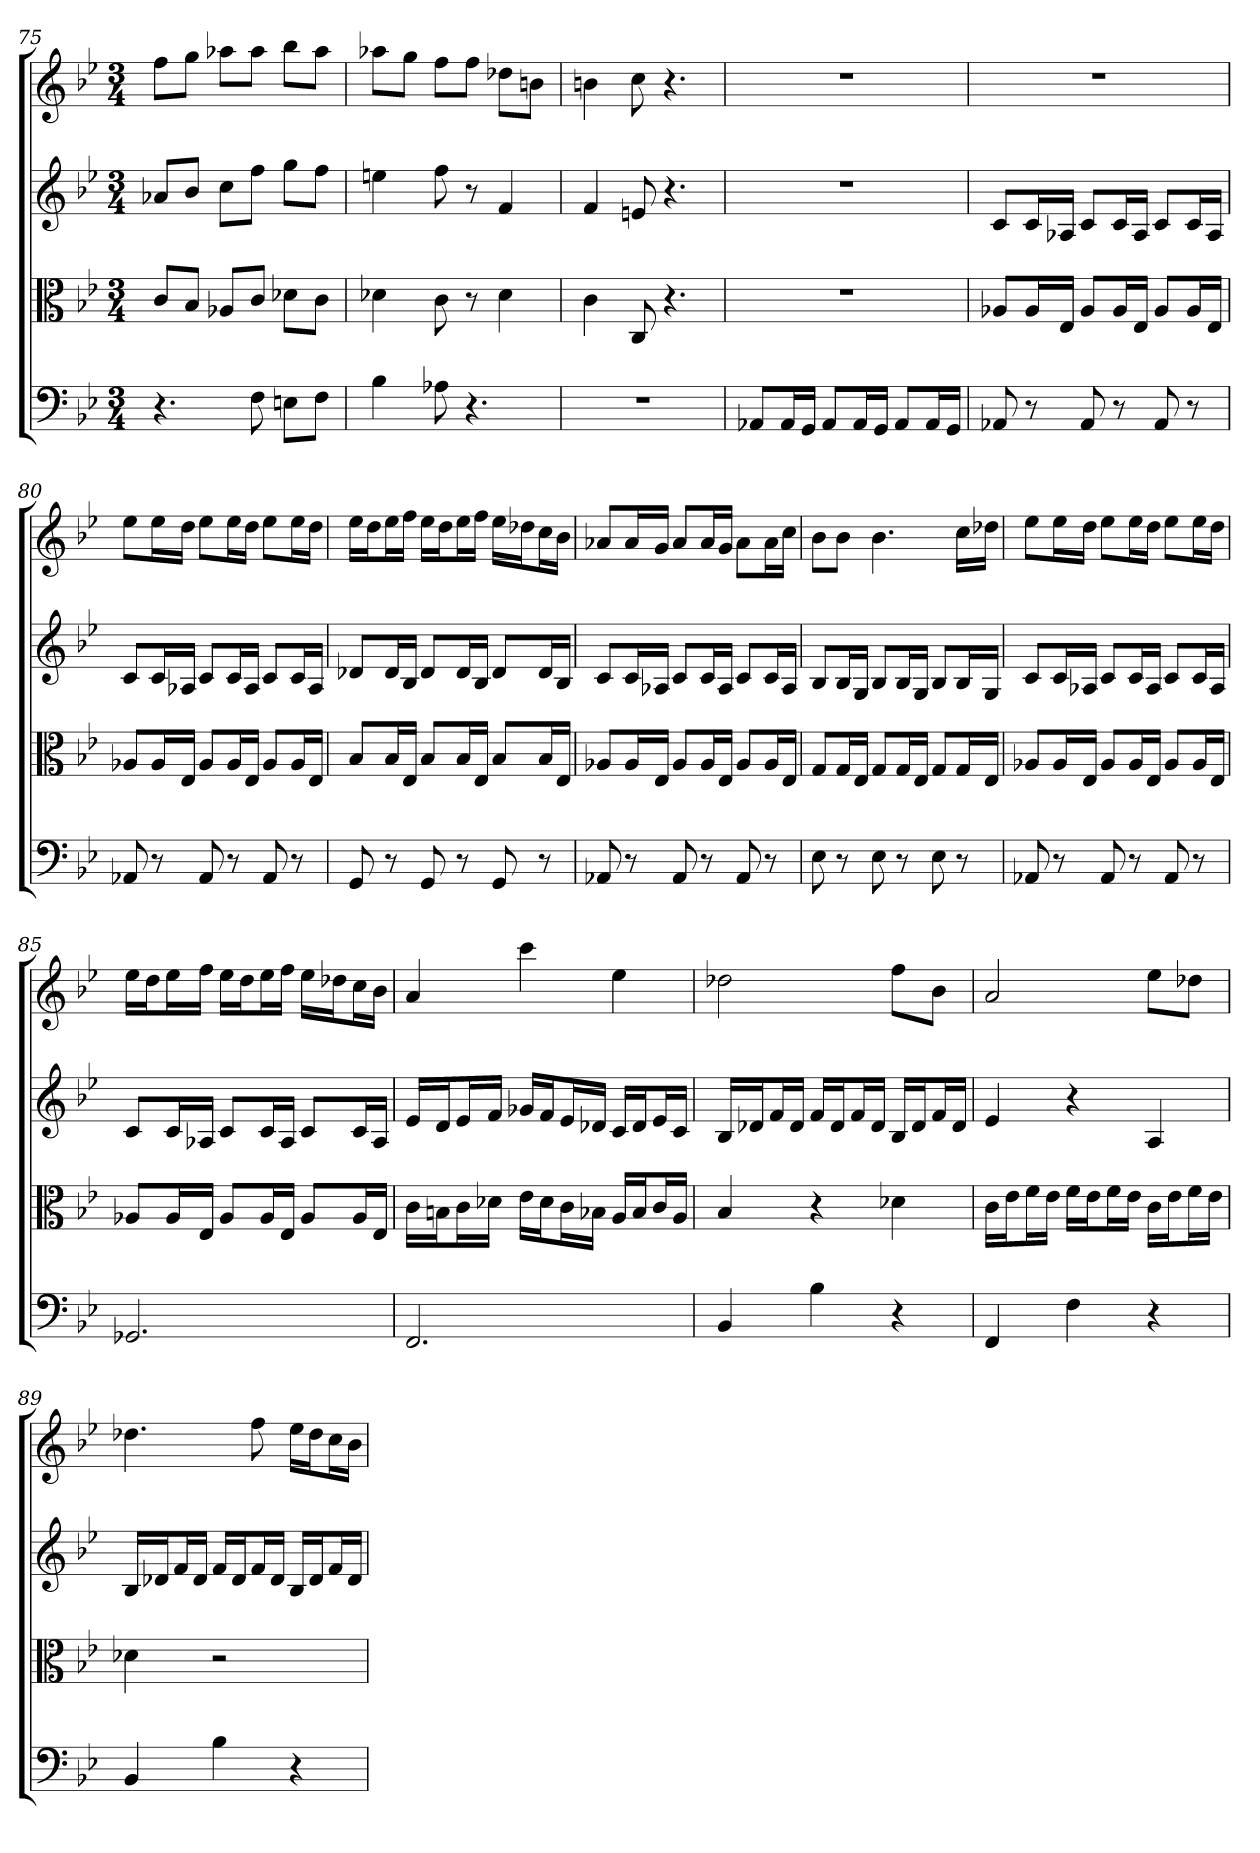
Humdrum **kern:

**kern	**kern	**kern	**kern
*part4	*part3	*part2	*part1
*staff4	*staff3	*staff2	*staff1
*clefF4	*clefC3	*	*
*k[b-e-]	*k[b-e-]	*k[b-e-]	*k[b-e-]
*B-:	*B-:	*B-:	*B-:
*M3/4	*M3/4	*M3/4	*M3/4
=75	=75	=75	=75
4.r	8c/L	8a-XL	8ffL
.	8B-/J	8b-J	8ggJ
.	8A-X/L	8ccL	8aa-XL
8F	8c/J	8ffJ	8aa-J
8En\L	8d-X\L	8ggL	8bb-L
8F\J	8c\J	8ffJ	8aa-J
=76	=76	=76	=76
4B-	4d-X	4een	8aa-XL
.	.	.	8ggJ
8A-X	8c	8ff	8ffL
4.r	8r	8r	8ffJ
.	4d-	4f	8dd-XL
.	.	.	8bnJ
=77	=77	=77	=77
2.r	4c	4f	4bn
.	8C	8en	8cc
.	4.r	4.r	4.r
=78	=78	=78	=78
8AA-X/L	2.r	2.r	2.r
16AA-/L	.	.	.
16GG/JJ	.	.	.
8AA-/L	.	.	.
16AA-/L	.	.	.
16GG/JJ	.	.	.
8AA-/L	.	.	.
16AA-/L	.	.	.
16GG/JJ	.	.	.
=79	=79	=79	=79
8AA-X	8A-X/L	8cL	2.r
8r	16A-/L	16cL	.
.	16E-/JJ	16A-XJJ	.
8AA-	8A-/L	8cL	.
8r	16A-/L	16cL	.
.	16E-/JJ	16A-JJ	.
8AA-	8A-/L	8cL	.
8r	16A-/L	16cL	.
.	16E-/JJ	16A-JJ	.
=80	=80	=80	=80
8AA-X	8A-X/L	8cL	8ee-L
8r	16A-/L	16cL	16ee-L
.	16E-/JJ	16A-XJJ	16ddJJ
8AA-	8A-/L	8cL	8ee-L
8r	16A-/L	16cL	16ee-L
.	16E-/JJ	16A-JJ	16ddJJ
8AA-	8A-/L	8cL	8ee-L
8r	16A-/L	16cL	16ee-L
.	16E-/JJ	16A-JJ	16ddJJ
=81	=81	=81	=81
8GG	8B-/L	8d-XL	16ee-LL
.	.	.	16ddJ
8r	16B-/L	16d-L	16ee-L
.	16E-/JJ	16B-JJ	16ffJJ
8GG	8B-/L	8d-L	16ee-LL
.	.	.	16ddJ
8r	16B-/L	16d-L	16ee-L
.	16E-/JJ	16B-JJ	16ffJJ
8GG	8B-/L	8d-L	16ee-LL
.	.	.	16dd-XJ
8r	16B-/L	16d-L	16ccL
.	16E-/JJ	16B-JJ	16b-JJ
=82	=82	=82	=82
8AA-X	8A-X/L	8cL	8a-XL
8r	16A-/L	16cL	16a-L
.	16E-/JJ	16A-XJJ	16gJJ
8AA-	8A-/L	8cL	8a-L
8r	16A-/L	16cL	16a-L
.	16E-/JJ	16A-JJ	16gJJ
8AA-	8A-/L	8cL	8a-L
8r	16A-/L	16cL	16a-L
.	16E-/JJ	16A-JJ	16ccJJ
=83	=83	=83	=83
8E-	8G/L	8B-L	8b-L
8r	16G/L	16B-L	8b-J
.	16E-/JJ	16GJJ	.
8E-	8G/L	8B-L	4.b-
8r	16G/L	16B-L	.
.	16E-/JJ	16GJJ	.
8E-	8G/L	8B-L	.
8r	16G/L	16B-L	16ccLL
.	16E-/JJ	16GJJ	16dd-XJJ
=84	=84	=84	=84
8AA-X	8A-X/L	8cL	8ee-L
8r	16A-/L	16cL	16ee-L
.	16E-/JJ	16A-XJJ	16ddJJ
8AA-	8A-/L	8cL	8ee-L
8r	16A-/L	16cL	16ee-L
.	16E-/JJ	16A-JJ	16ddJJ
8AA-	8A-/L	8cL	8ee-L
8r	16A-/L	16cL	16ee-L
.	16E-/JJ	16A-JJ	16ddJJ
=85	=85	=85	=85
2.GG-X	8A-X/L	8cL	16ee-LL
.	.	.	16ddJ
.	16A-/L	16cL	16ee-L
.	16E-/JJ	16A-XJJ	16ffJJ
.	8A-/L	8cL	16ee-LL
.	.	.	16ddJ
.	16A-/L	16cL	16ee-L
.	16E-/JJ	16A-JJ	16ffJJ
.	8A-/L	8cL	16ee-LL
.	.	.	16dd-XJ
.	16A-/L	16cL	16ccL
.	16E-/JJ	16A-JJ	16b-JJ
=86	=86	=86	=86
2.FF	16c\LL	16e-LL	4a
.	16Bn\J	16dJ	.
.	16c\L	16e-L	.
.	16d-X\JJ	16fJJ	.
.	16e-\LL	16g-XLL	4ccc
.	16d-\J	16fJ	.
.	16c\L	16e-L	.
.	16B-X\JJ	16d-XJJ	.
.	16A/LL	16cLL	4ee-
.	16B-/J	16d-J	.
.	16c/L	16e-L	.
.	16A/JJ	16cJJ	.
=87	=87	=87	=87
4BB-	4B-	16B-LL	2dd-X
.	.	16d-XJ	.
.	.	16fL	.
.	.	16d-JJ	.
4B-	4r	16fLL	.
.	.	16d-J	.
.	.	16fL	.
.	.	16d-JJ	.
4r	4d-X	16B-LL	8ffL
.	.	16d-J	.
.	.	16fL	8b-J
.	.	16d-JJ	.
=88	=88	=88	=88
4FF	16c\LL	4e-	2a
.	16e-\J	.	.
.	16f\L	.	.
.	16e-\JJ	.	.
4F	16f\LL	4r	.
.	16e-\J	.	.
.	16f\L	.	.
.	16e-\JJ	.	.
4r	16c\LL	4A	8ee-L
.	16e-\J	.	.
.	16f\L	.	8dd-XJ
.	16e-\JJ	.	.
=89	=89	=89	=89
4BB-	4d-X	16B-LL	4.dd-X
.	.	16d-XJ	.
.	.	16fL	.
.	.	16d-JJ	.
4B-	2r	16fLL	.
.	.	16d-J	.
.	.	16fL	8ff
.	.	16d-JJ	.
4r	.	16B-LL	16ee-LL
.	.	16d-J	16dd-J
.	.	16fL	16ccL
.	.	16d-JJ	16b-JJ
=	=	=	=
*-	*-	*-	*-
